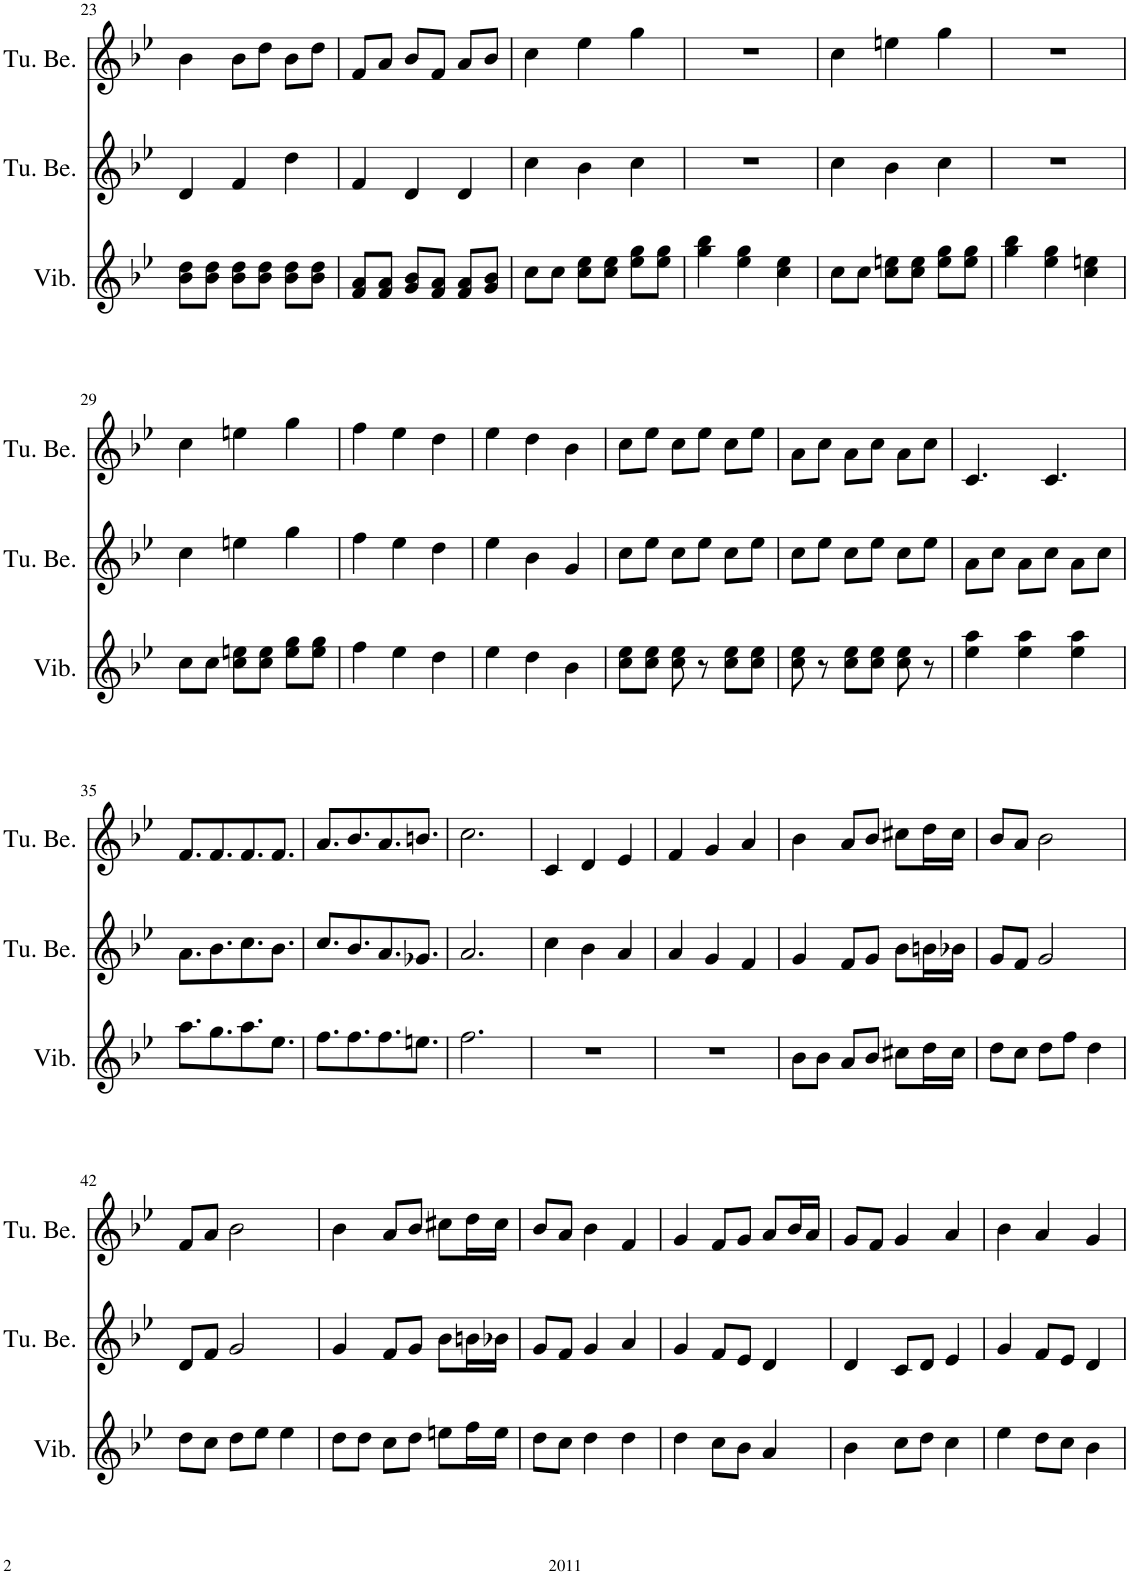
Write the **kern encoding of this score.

**kern	**kern	**kern
*part3	*part2	*part1
*staff3	*staff2	*staff1
*I"Vibraphone	*I"Tubular Bells	*I"Tubular Bells
*I'Vib.	*I'Tu. Be.	*I'Tu. Be.
!!LO:PB:g=z
*clefG2	*clefG2	*clefG2
*k[b-e-]	*k[b-e-]	*k[b-e-]
*M3/4	*M3/4	*M3/4
=23	=23	=23
8b-\ 8dd\L	4d/	4b-\
8b-\ 8dd\J	.	.
8b-\ 8dd\L	4f/	8b-\L
8b-\ 8dd\J	.	8dd\J
8b-\ 8dd\L	4dd\	8b-\L
8b-\ 8dd\J	.	8dd\J
=24	=24	=24
8f/ 8a/L	4f/	8f/L
8f/ 8a/J	.	8a/J
8g/ 8b-/L	4d/	8b-/L
8f/ 8a/J	.	8f/J
8f/ 8a/L	4d/	8a/L
8g/ 8b-/J	.	8b-/J
=25	=25	=25
8cc\L	4cc\	4cc\
8cc\J	.	.
8cc\ 8ee-\L	4b-\	4ee-\
8cc\ 8ee-\J	.	.
8ee-\ 8gg\L	4cc\	4gg\
8ee-\ 8gg\J	.	.
=26	=26	=26
4gg\ 4bb-\	2.r	2.r
4ee-\ 4gg\	.	.
4cc\ 4ee-\	.	.
=27	=27	=27
8cc\L	4cc\	4cc\
8cc\J	.	.
8cc\ 8een\L	4b-\	4een\
8cc\ 8ee\J	.	.
8ee\ 8gg\L	4cc\	4gg\
8ee\ 8gg\J	.	.
=28	=28	=28
4gg\ 4bb-\	2.r	2.r
4ee-\ 4gg\	.	.
4cc\ 4een\	.	.
!!LO:LB:g=z
=29	=29	=29
8cc\L	4cc\	4cc\
8cc\J	.	.
8cc\ 8een\L	4een\	4een\
8cc\ 8ee\J	.	.
8ee\ 8gg\L	4gg\	4gg\
8ee\ 8gg\J	.	.
=30	=30	=30
4ff\	4ff\	4ff\
4ee-\	4ee-\	4ee-\
4dd\	4dd\	4dd\
=31	=31	=31
4ee-\	4ee-\	4ee-\
4dd\	4b-\	4dd\
4b-\	4g/	4b-\
=32	=32	=32
8cc\ 8ee-\L	8cc\L	8cc\L
8cc\ 8ee-\J	8ee-\J	8ee-\J
8cc\ 8ee-\	8cc\L	8cc\L
8r	8ee-\J	8ee-\J
8cc\ 8ee-\L	8cc\L	8cc\L
8cc\ 8ee-\J	8ee-\J	8ee-\J
=33	=33	=33
8cc\ 8ee-\	8cc\L	8a\L
8r	8ee-\J	8cc\J
8cc\ 8ee-\L	8cc\L	8a\L
8cc\ 8ee-\J	8ee-\J	8cc\J
8cc\ 8ee-\	8cc\L	8a\L
8r	8ee-\J	8cc\J
=34	=34	=34
4ee-\ 4aa\	8a\L	4.c/
.	8cc\J	.
4ee-\ 4aa\	8a\L	.
.	8cc\J	4.c/
4ee-\ 4aa\	8a\L	.
.	8cc\J	.
!!LO:LB:g=z
=35	=35	=35
8.aa\L	8.a\L	8.f/L
8.gg\	8.b-\	8.f/
8.aa\	8.cc\	8.f/
8.ee-\J	8.b-\J	8.f/J
=36	=36	=36
8.ff\L	8.cc/L	8.a/L
8.ff\	8.b-/	8.b-/
8.ff\	8.a/	8.a/
8.een\J	8.g-X/J	8.bn/J
=37	=37	=37
2.ff\	2.a/	2.cc\
=38	=38	=38
2.r	4cc\	4c/
.	4b-\	4d/
.	4a/	4e-/
=39	=39	=39
2.r	4a/	4f/
.	4g/	4g/
.	4f/	4a/
=40	=40	=40
8b-\L	4g/	4b-\
8b-\J	.	.
8a/L	8f/L	8a/L
8b-/J	8g/J	8b-/J
8cc#X\L	8b-\L	8cc#X\L
16dd\L	16bn\L	16dd\L
16cc#\JJ	16b-X\JJ	16cc#\JJ
=41	=41	=41
8dd\L	8g/L	8b-/L
8cc\J	8f/J	8a/J
8dd\L	2g/	2b-\
8ff\J	.	.
4dd\	.	.
!!LO:LB:g=z
=42	=42	=42
8dd\L	8d/L	8f/L
8cc\J	8f/J	8a/J
8dd\L	2g/	2b-\
8ee-\J	.	.
4ee-\	.	.
=43	=43	=43
8dd\L	4g/	4b-\
8dd\J	.	.
8cc\L	8f/L	8a/L
8dd\J	8g/J	8b-/J
8een\L	8b-\L	8cc#X\L
16ff\L	16bn\L	16dd\L
16ee\JJ	16b-X\JJ	16cc#\JJ
=44	=44	=44
8dd\L	8g/L	8b-/L
8cc\J	8f/J	8a/J
4dd\	4g/	4b-\
4dd\	4a/	4f/
=45	=45	=45
4dd\	4g/	4g/
8cc\L	8f/L	8f/L
8b-\J	8e-/J	8g/J
4a/	4d/	8a/L
.	.	16b-/L
.	.	16a/JJ
=46	=46	=46
4b-\	4d/	8g/L
.	.	8f/J
8cc\L	8c/L	4g/
8dd\J	8d/J	.
4cc\	4e-/	4a/
=47	=47	=47
4ee-\	4g/	4b-\
8dd\L	8f/L	4a/
8cc\J	8e-/J	.
4b-\	4d/	4g/
=	=	=
*-	*-	*-
